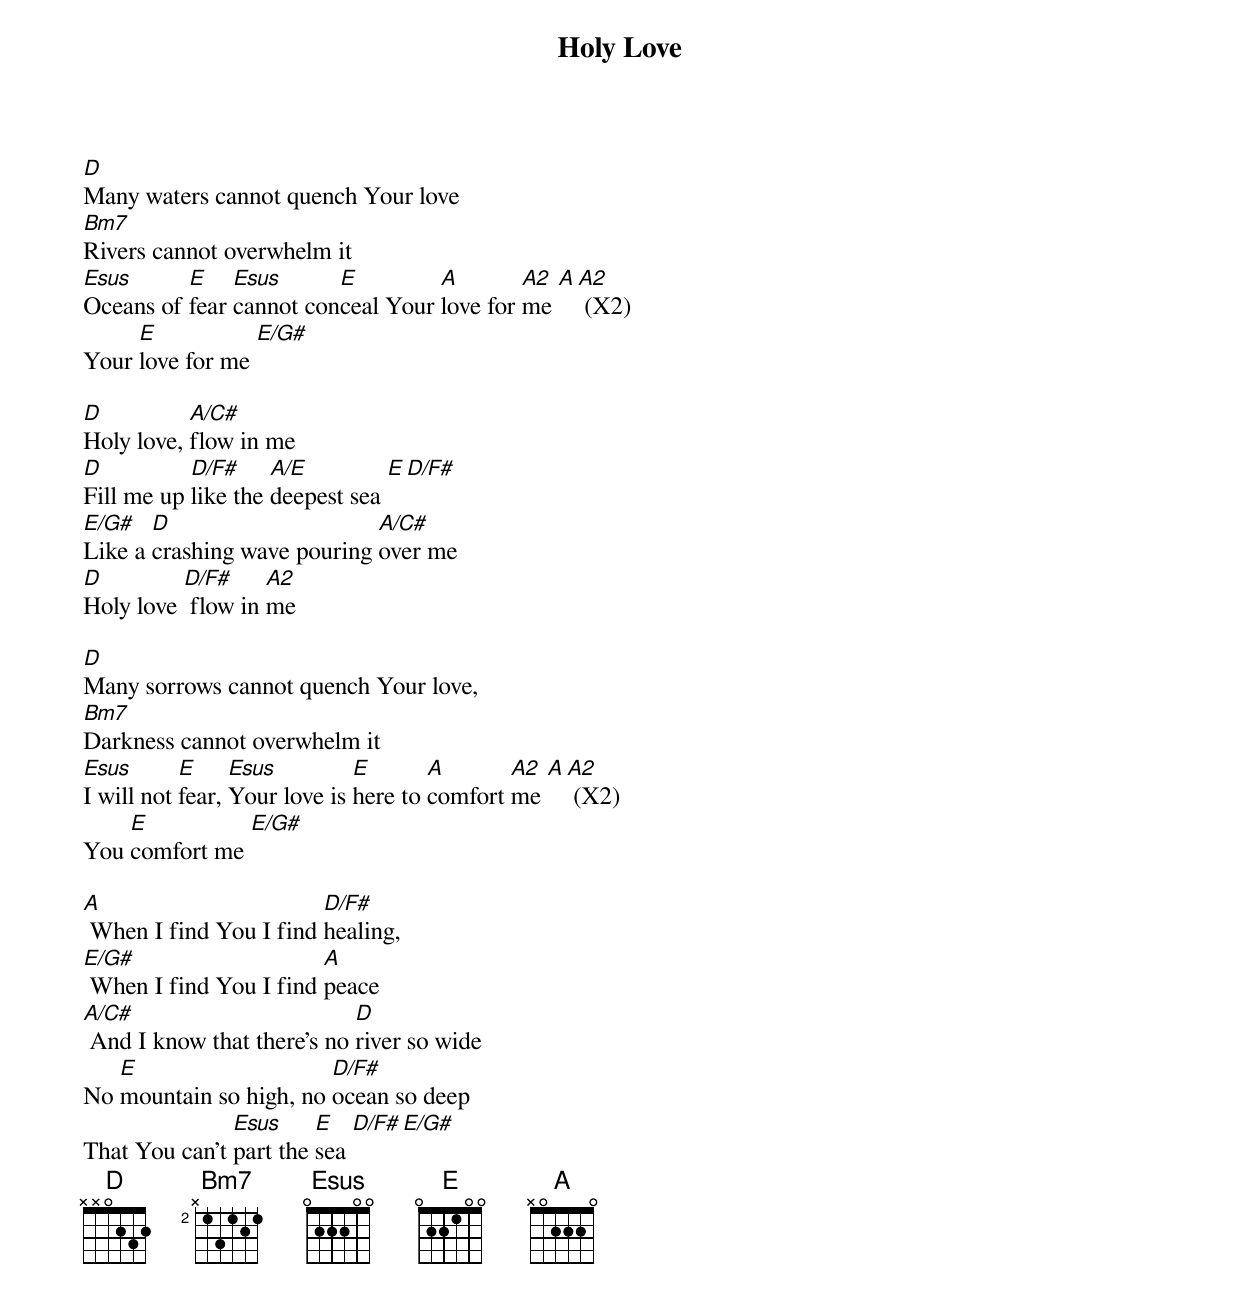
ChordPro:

{title: Holy Love}
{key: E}
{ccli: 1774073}
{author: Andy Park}
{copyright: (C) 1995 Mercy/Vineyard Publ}

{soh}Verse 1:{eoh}
[D]Many waters cannot quench Your love
[Bm7]Rivers cannot overwhelm it
[Esus]Oceans of [E]fear [Esus]cannot con[E]ceal Your [A]love for [A2]me [A][A2] (X2)
Your [E]love for me [E/G#]

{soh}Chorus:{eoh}
[D]Holy love, [A/C#]flow in me
[D]Fill me up [D/F#]like the [A/E]deepest sea [E][D/F#]
[E/G#]Like a [D]crashing wave pouring [A/C#]over me
[D]Holy love [D/F#] flow in [A2]me

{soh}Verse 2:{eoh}
[D]Many sorrows cannot quench Your love,
[Bm7]Darkness cannot overwhelm it
[Esus]I will not [E]fear, [Esus]Your love is [E]here to [A]comfort [A2]me [A][A2] (X2)
You [E]comfort me [E/G#]

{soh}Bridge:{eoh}
[A] When I find You I find [D/F#]healing,
[E/G#] When I find You I find [A]peace
[A/C#] And I know that there's no [D]river so wide
No [E]mountain so high, no [D/F#]ocean so deep
That You can't [Esus]part the [E]sea [D/F#][E/G#]
